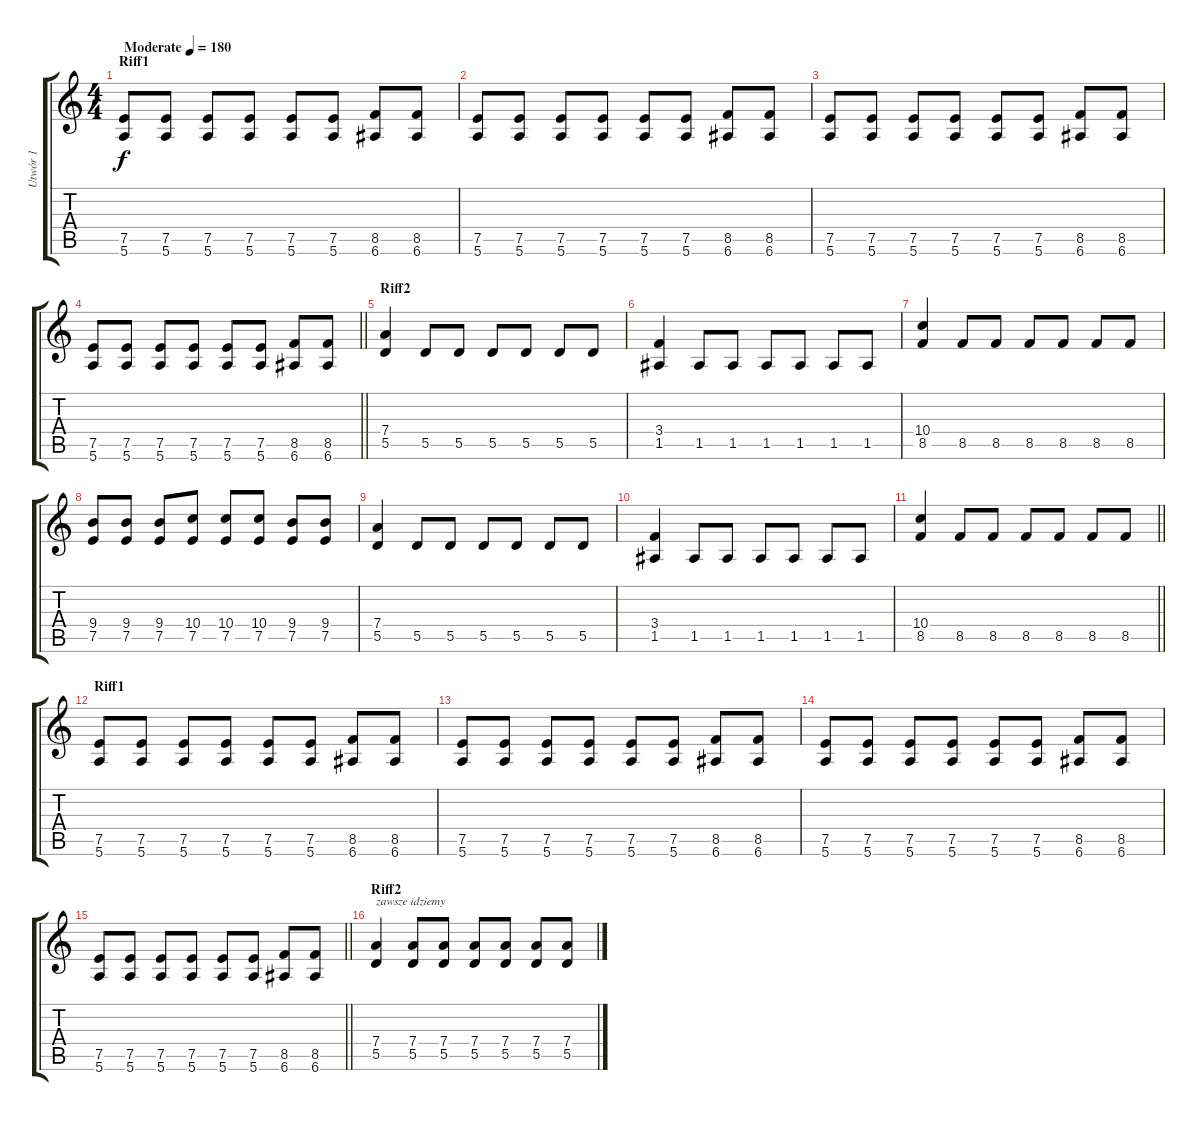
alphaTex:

\track ("Utwór 1" "Utwór 1") {instrument distortionguitar}
\staff {score tabs}
\tuning (E4 B3 G3 D3 A2 E2) {hide}
\ts (4 4)
\section ("" "Riff1")
\tempo (180 "Moderate")
\clef g2
\ks c
(7.5 5.6).8{dy f instrument distortionguitar} (7.5 5.6).8 (7.5 5.6).8 (7.5 5.6).8 (7.5 5.6).8 (7.5 5.6).8 (8.5 6.6).8 (8.5 6.6).8 |
(7.5 5.6).8 (7.5 5.6).8 (7.5 5.6).8 (7.5 5.6).8 (7.5 5.6).8 (7.5 5.6).8 (8.5 6.6).8 (8.5 6.6).8 |
(7.5 5.6).8 (7.5 5.6).8 (7.5 5.6).8 (7.5 5.6).8 (7.5 5.6).8 (7.5 5.6).8 (8.5 6.6).8 (8.5 6.6).8 |
\barLineRight lightlight
(7.5 5.6).8 (7.5 5.6).8 (7.5 5.6).8 (7.5 5.6).8 (7.5 5.6).8 (7.5 5.6).8 (8.5 6.6).8 (8.5 6.6).8 |
\section ("" "Riff2")
(7.4 5.5).4 5.5.8 5.5.8 5.5.8 5.5.8 5.5.8 5.5.8 |
(3.4 1.5).4 1.5.8 1.5.8 1.5.8 1.5.8 1.5.8 1.5.8 |
(10.4 8.5).4 8.5.8 8.5.8 8.5.8 8.5.8 8.5.8 8.5.8 |
(9.4 7.5).8 (9.4 7.5).8 (9.4 7.5).8 (10.4 7.5).8 (10.4 7.5).8 (10.4 7.5).8 (9.4 7.5).8 (9.4 7.5).8 |
(7.4 5.5).4 5.5.8 5.5.8 5.5.8 5.5.8 5.5.8 5.5.8 |
(3.4 1.5).4 1.5.8 1.5.8 1.5.8 1.5.8 1.5.8 1.5.8 |
\barLineRight lightlight
(10.4 8.5).4 8.5.8 8.5.8 8.5.8 8.5.8 8.5.8 8.5.8 |
\section ("" "Riff1")
(7.5 5.6).8 (7.5 5.6).8 (7.5 5.6).8 (7.5 5.6).8 (7.5 5.6).8 (7.5 5.6).8 (8.5 6.6).8 (8.5 6.6).8 |
(7.5 5.6).8 (7.5 5.6).8 (7.5 5.6).8 (7.5 5.6).8 (7.5 5.6).8 (7.5 5.6).8 (8.5 6.6).8 (8.5 6.6).8 |
(7.5 5.6).8 (7.5 5.6).8 (7.5 5.6).8 (7.5 5.6).8 (7.5 5.6).8 (7.5 5.6).8 (8.5 6.6).8 (8.5 6.6).8 |
\barLineRight lightlight
(7.5 5.6).8 (7.5 5.6).8 (7.5 5.6).8 (7.5 5.6).8 (7.5 5.6).8 (7.5 5.6).8 (8.5 6.6).8 (8.5 6.6).8 |
\section ("" "Riff2")
(7.4 5.5).4{txt "zawsze idziemy"} (7.4 5.5).8 (7.4 5.5).8 (7.4 5.5).8 (7.4 5.5).8 (7.4 5.5).8 (7.4 5.5).8
